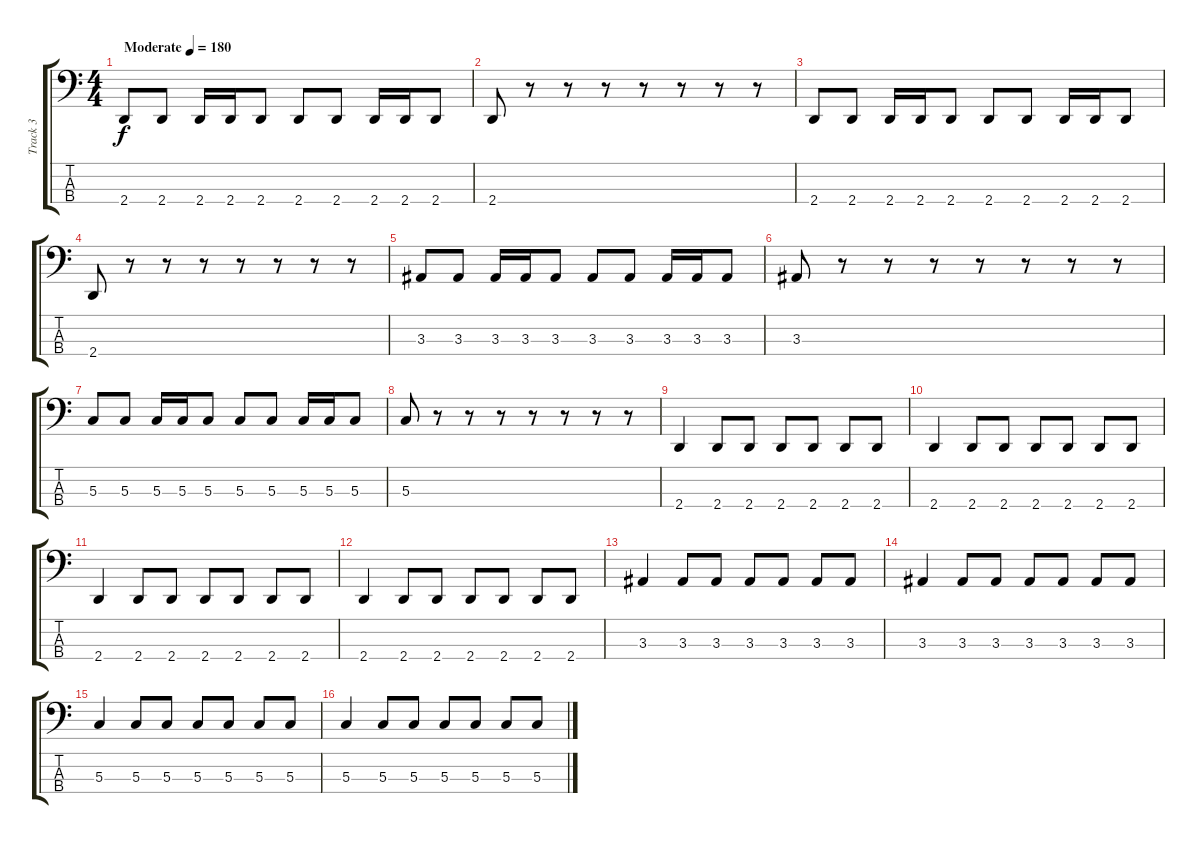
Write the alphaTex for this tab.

\track ("Track 3" "Track 3") {instrument electricbasspick}
\staff {score tabs}
\tuning (F2 C2 G1 C1) {hide}
\ts (4 4)
\tempo (180 "Moderate")
\clef f4
\ks c
2.4.8{dy f instrument electricbasspick} 2.4.8 2.4.16 2.4.16 2.4.8 2.4.8 2.4.8 2.4.16 2.4.16 2.4.8 |
2.4.8 r.8 r.8 r.8 r.8 r.8 r.8 r.8 |
2.4.8 2.4.8 2.4.16 2.4.16 2.4.8 2.4.8 2.4.8 2.4.16 2.4.16 2.4.8 |
2.4.8 r.8 r.8 r.8 r.8 r.8 r.8 r.8 |
3.3.8 3.3.8 3.3.16 3.3.16 3.3.8 3.3.8 3.3.8 3.3.16 3.3.16 3.3.8 |
3.3.8 r.8 r.8 r.8 r.8 r.8 r.8 r.8 |
5.3.8 5.3.8 5.3.16 5.3.16 5.3.8 5.3.8 5.3.8 5.3.16 5.3.16 5.3.8 |
5.3.8 r.8 r.8 r.8 r.8 r.8 r.8 r.8 |
2.4.4 2.4.8 2.4.8 2.4.8 2.4.8 2.4.8 2.4.8 |
2.4.4 2.4.8 2.4.8 2.4.8 2.4.8 2.4.8 2.4.8 |
2.4.4 2.4.8 2.4.8 2.4.8 2.4.8 2.4.8 2.4.8 |
2.4.4 2.4.8 2.4.8 2.4.8 2.4.8 2.4.8 2.4.8 |
3.3.4 3.3.8 3.3.8 3.3.8 3.3.8 3.3.8 3.3.8 |
3.3.4 3.3.8 3.3.8 3.3.8 3.3.8 3.3.8 3.3.8 |
5.3.4 5.3.8 5.3.8 5.3.8 5.3.8 5.3.8 5.3.8 |
5.3.4 5.3.8 5.3.8 5.3.8 5.3.8 5.3.8 5.3.8
